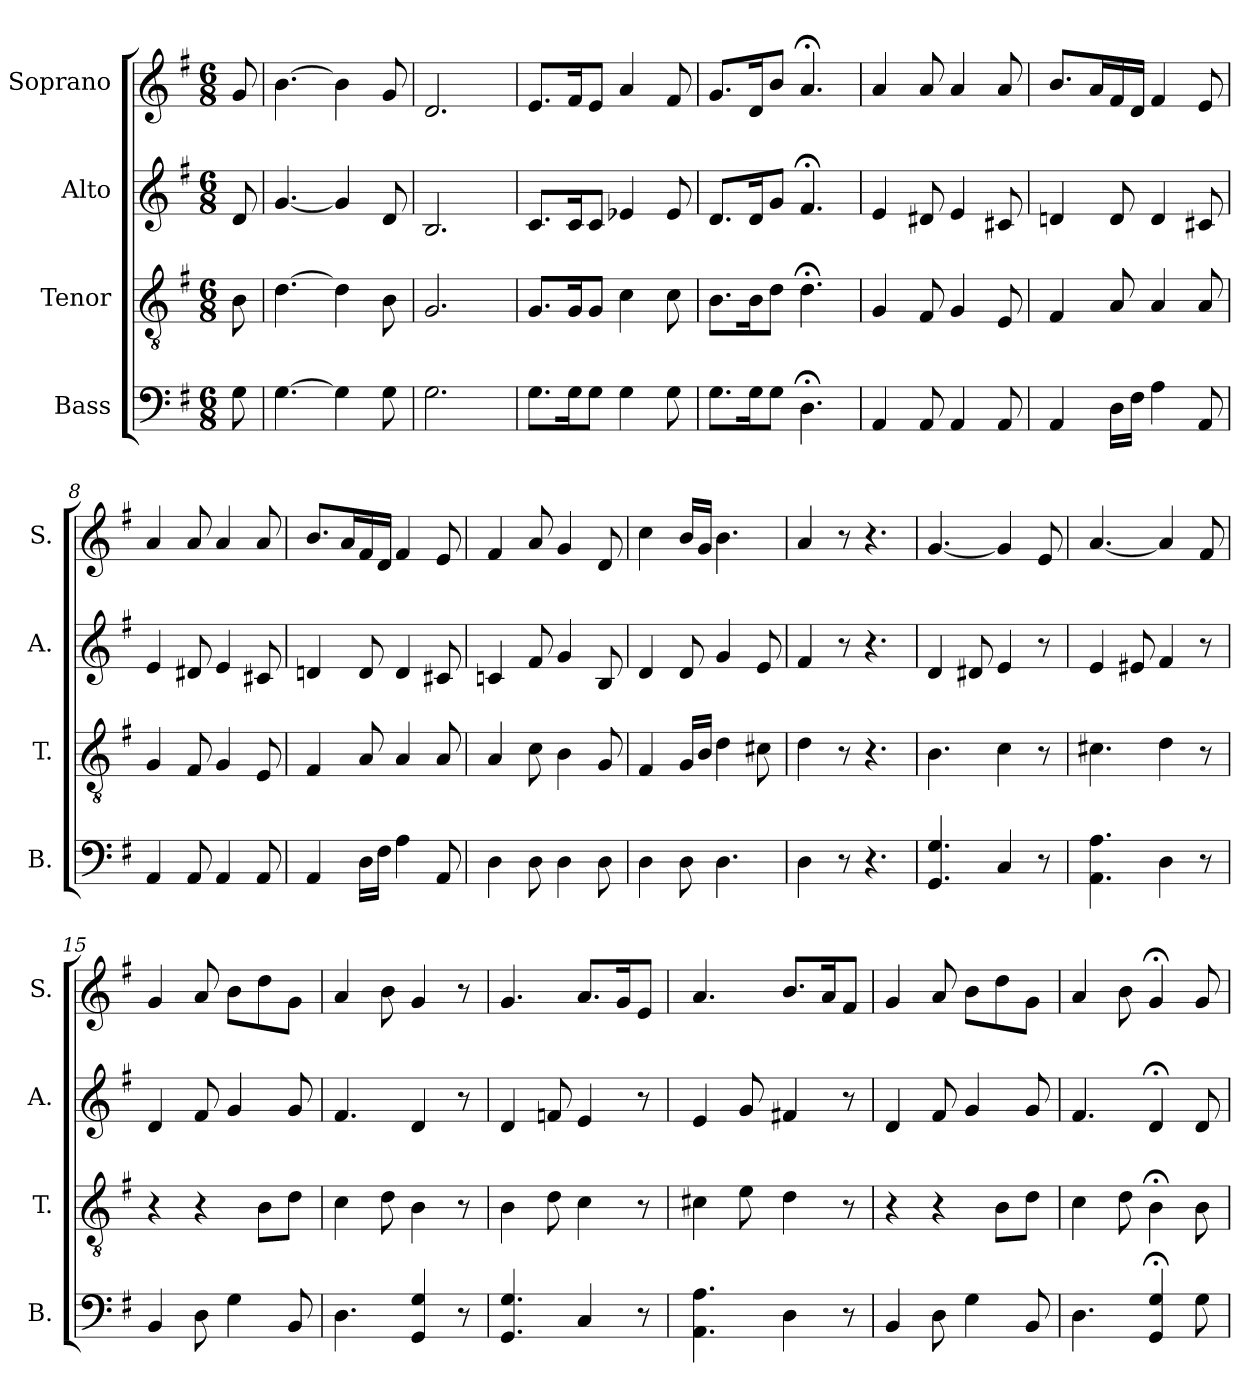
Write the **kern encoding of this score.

**kern	**kern	**kern	**kern
*part4	*part3	*part2	*part1
*staff4	*staff3	*staff2	*staff1
*I"Bass	*I"Tenor	*I"Alto	*I"Soprano
*I'B.	*I'T.	*I'A.	*I'S.
!!LO:PB:g=z
*clefF4	*clefGv2	*clefG2	*clefG2
*	*ITrd7c12	*	*
*k[f#]	*k[f#]	*k[f#]	*k[f#]
*G:	*G:	*G:	*G:
*M6/8	*M6/8	*M6/8	*M6/8
*MM50	*MM50	*MM50	*MM50
=1	=1	=1	=1
8Gi\	8BBi\	8di/	8gi/
=2	=2	=2	=2
[>4.Gi\	[>4.Di\	[<4.gi/	[>4.bi\
4Gi\]	4Di\]	4gi/]	4bi\]
8Gi\	8BBi\	8di/	8gi/
=3	=3	=3	=3
2.Gi\	2.GGi/	2.Bi/	2.dZi/
=4	=4	=4	=4
8.Gi\L	8.GGi/L	8.ci/L	8.ei/L
16Gi\k	16GGi/k	16ci/k	16f#i/k
8Gi\J	8GGi/J	8ci/J	8ei/J
4Gi\	4Ci\	4e-Xi/	4ai/
8Gi\	8Ci\	8e-i/	8f#i/
=5	=5	=5	=5
8.Gi\L	8.BBi\L	8.di/L	8.gZi/L
16Gi\k	16BBi\k	16di/k	16di/k
8Gi\J	8Di\J	8gi/J	8bi/J
4.D;i\	4.D;i\	4.f#;i/	4.a;i/
=6	=6	=6	=6
4AAi/	4GGi/	4ei/	4ai/
8AAi/	8FF#i/	8d#Xi/	8ai/
4AAi/	4GGi/	4ei/	4ai/
8AAi/	8EEi/	8c#Xi/	8ai/
=7	=7	=7	=7
4AAi/	4FF#i/	4dni/	8.bi/L
.	.	.	16ai/L
16Di\LL	8AAi/	8di/	16f#i/
16F#i\JJ	.	.	16di/JJ
4Ai\	4AAi/	4di/	4f#i/
8AAi/	8AAi/	8c#Xi/	8ei/
!!LO:LB:g=z
=8	=8	=8	=8
4AAi/	4GGi/	4ei/	4ai/
8AAi/	8FF#i/	8d#Xi/	8ai/
4AAi/	4GGi/	4ei/	4ai/
8AAi/	8EEi/	8c#Xi/	8ai/
=9	=9	=9	=9
4AAi/	4FF#i/	4dni/	8.bi/L
.	.	.	16ai/L
16Di\LL	8AAi/	8di/	16f#i/
16F#i\JJ	.	.	16di/JJ
4Ai\	4AAi/	4di/	4f#i/
8AAi/	8AAi/	8c#Xi/	8ei/
=10	=10	=10	=10
4Di\	4AAi/	4cni/	4f#i/
8Di\	8Ci\	8f#i/	8ai/
4Di\	4BBi\	4gi/	4gi/
8Di\	8GGi/	8Bi/	8di/
=11	=11	=11	=11
4Di\	4FF#i/	4di/	4cci\
8Di\	16GGi/LL	8di/	16bi/LL
.	16BBi/JJ	.	16gi/JJ
4.Di\	4Di\	4gi/	4.bi\
.	8C#Xi\	8ei/	.
=12	=12	=12	=12
4Di\	4Di\	4f#i/	4ai/
8r	8r	8r	8r
4.r	4.r	4.r	4.r
=13	=13	=13	=13
4.GGi/ 4.Gi	4.BBi\	4di/	[<4.gi/
.	.	8d#Xi/	.
4Ci/	4Ci\	4ei/	4gi/]
8r	8r	8r	8ei/
=14	=14	=14	=14
4.AAi\ 4.Ai	4.C#Xi\	4ei/	[<4.ai/
.	.	8e#Xi/	.
4Di\	4Di\	4f#i/	4ai/]
8r	8r	8r	8f#i/
!!LO:PB:g=z
=15	=15	=15	=15
4BBi/	4r	4di/	4gi/
8Di\	4r	8f#i/	8ai/
4Gi\	.	4gi/	8bi\L
.	8BBi\L	.	8ddi\
8BBi/	8Di\J	8gi/	8gi\J
=16	=16	=16	=16
4.Di\	4Ci\	4.f#i/	4ai/
.	8Di\	.	8bi\
4GGi/ 4Gi	4BBi\	4di/	4gi/
8r	8r	8r	8r
=17	=17	=17	=17
4.GGi/ 4.Gi	4BBi\	4di/	4.gi/
.	8Di\	8fni/	.
4Ci/	4Ci\	4ei/	8.ai/L
.	.	.	16gi/k
8r	8r	8r	8ei/J
=18	=18	=18	=18
4.AAi\ 4.Ai	4C#Xi\	4ei/	4.ai/
.	8Ei\	8gi/	.
4Di\	4Di\	4f#Xi/	8.bi/L
.	.	.	16ai/k
8r	8r	8r	8f#i/J
=19	=19	=19	=19
4BBi/	4r	4di/	4gi/
8Di\	4r	8f#i/	8ai/
4Gi\	.	4gi/	8bi\L
.	8BBi\L	.	8ddi\
8BBi/	8Di\J	8gi/	8gi\J
=20	=20	=20	=20
4.Di\	4Ci\	4.f#i/	4ai/
.	8Di\	.	8bi\
4GGi/; 4Gi;	4BB;i\	4d;i/	4g;i/
8Gi\	8BBi\	8di/	8gi/
=	=	=	=
*-	*-	*-	*-
